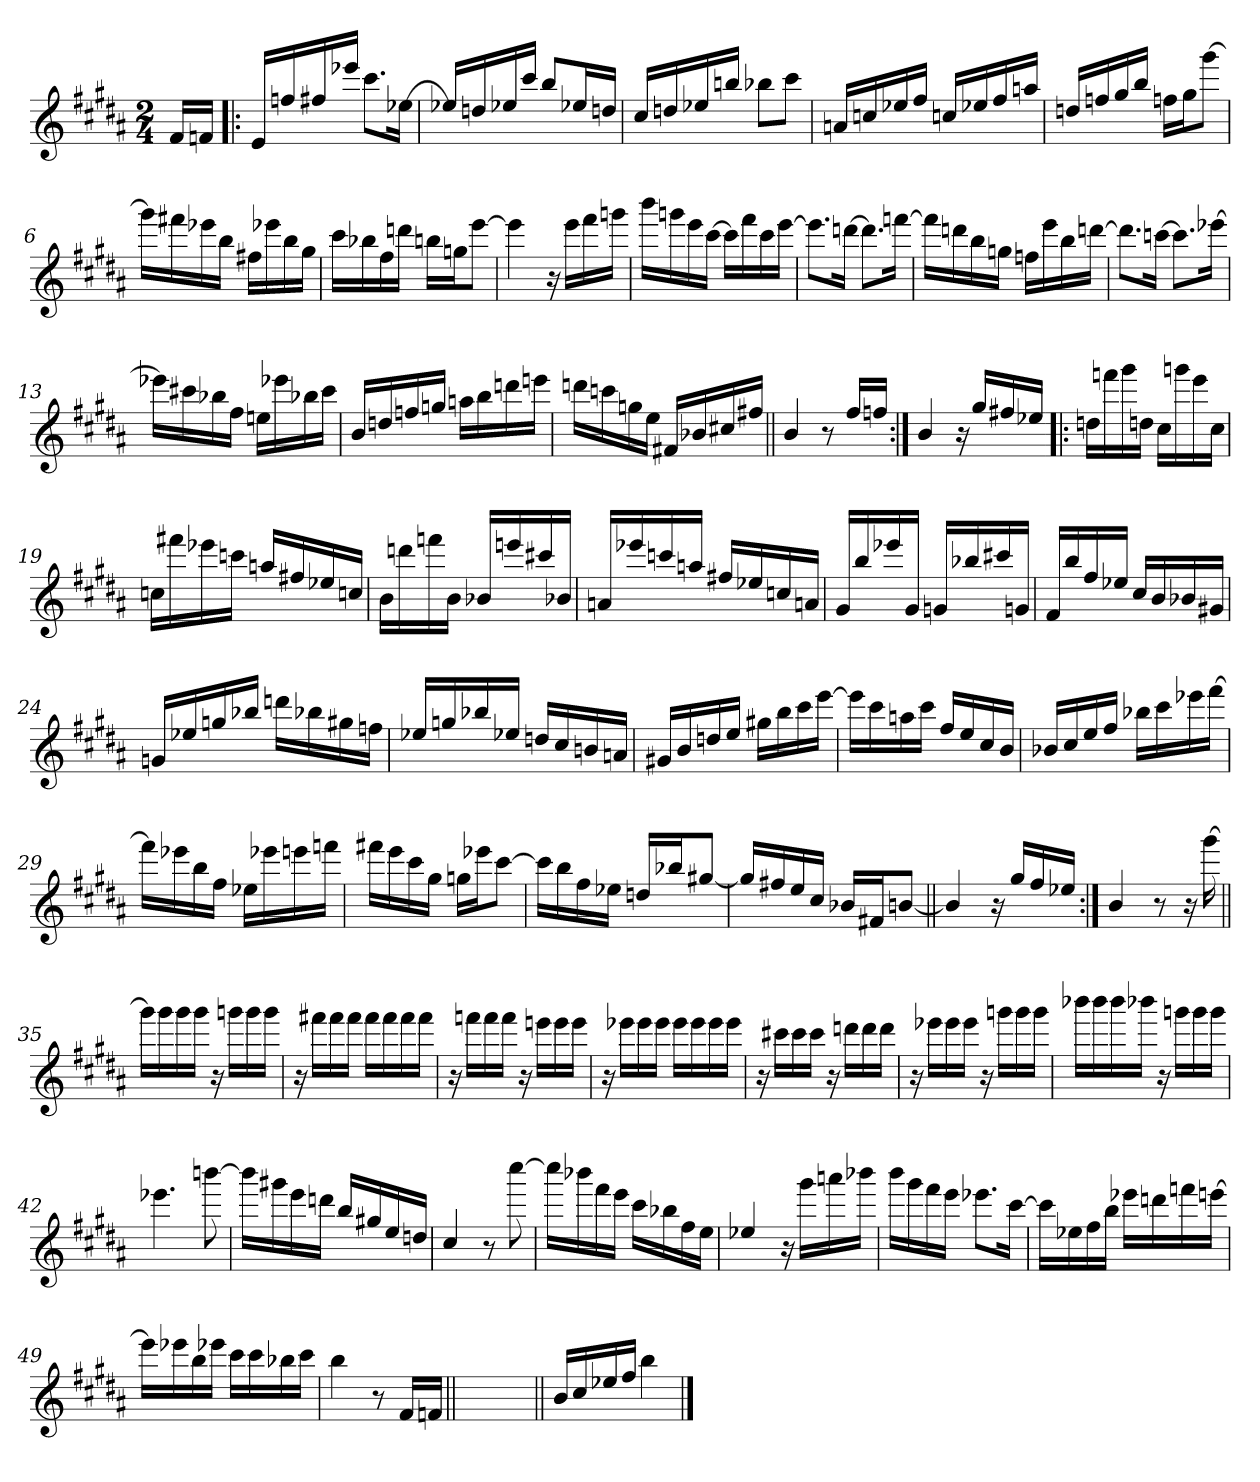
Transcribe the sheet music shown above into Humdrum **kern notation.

**kern
*part1
*staff1
*clefG2
*k[f#c#g#d#a#]
*B:
*M2/4
=
16f#/LL
16fn/JJ
=1!|:
16e/LL
16ffn/
16ff#X/
16eee-X/JJ
8.ccc#\L
[16ee-X\Jk
=2
16ee-X/LL]
16ddn/
16ee-X/
16ccc#/JJ
8bb/L
16ee-X/L
16ddn/JJ
=3
16cc#/LL
16ddn/
16ee-X/
16bbn/JJ
8bb-X\L
8ccc#\J
=4
16an/LL
16ccn/
16ee-X/
16ff#/JJ
16ccn/LL
16ee-X/
16ff#/
16aan/JJ
!!LO:LB:g=z
=5
16ddn/LL
16ffn/
16gg#/
16bb/JJ
16ffn\LL
16gg#\J
[8ggg#\J
=6
16ggg#\LL]
16fff#X\
16eee-X\
16bb\JJ
16ff#X\LL
16eee-X\
16bb\
16gg#\JJ
=7
16ccc#\LL
16bb-X\
16ff#\
16dddn\JJ
16bbn\LL
16ggn\J
[8eee\J
=8
4eee\]
16r
16eee\LL
16fff#\
16gggn\JJ
!!LO:LB:g=z
=9
16bbb\LL
16gggn\
16eee\
[16ccc#\JJ
16ccc#\LL]
16fff#\
16ccc#\
[16eee\JJ
=10
8.eee\L]
[16dddn\Jk
8.ddd\L]
[16fffn\Jk
=11
16fffn\LL]
16dddn\
16bb\
16ggn\JJ
16ffn\LL
16eee\
16bb\
[16dddn\JJ
=12
8.dddn\L]
[16cccn\Jk
8.ccc\L]
[16eee-X\Jk
=13
16eee-X\LL]
16ccc#X\
16bb-X\
16ff#\JJ
16een\LL
16eee-X\
16bb-X\
16ccc#\JJ
!!LO:LB:g=z
=14
16b/LL
16ddn/
16ffn/
16ggn/JJ
16aan\LL
16bb\
16dddn\
16eeen\JJ
=15
16dddn\LL
16cccn\
16ggn\
16ee\JJ
16f#X/LL
16b-X/
16cc#X/
16ff#X/JJ
=16||
4b/
8r
16ff#/LL
16ffn/JJ
=17:|!
4b/
16r
16gg#/LL
16ff#X/
16ee-X/JJ
!!LO:LB:g=z
=18!|:
16ddn\LL
16fffn\
16ggg#\
16ddn\JJ
16cc#\LL
16gggn\
16eee\
16cc#\JJ
=19
16ccn\LL
16fff#X\
16eee-X\
16cccn\JJ
16aan/LL
16ff#X/
16ee-X/
16ccn/JJ
=20
16b\LL
16dddn\
16fffn\
16b\JJ
16b-X/LL
16eeen/
16ccc#X/
16b-X/JJ
=21
16an/LL
16eee-X/
16cccn/
16aan/JJ
16ff#X/LL
16ee-X/
16ccn/
16an/JJ
!!LO:LB:g=z
=22
16g#/LL
16bb/
16eee-X/
16g#/JJ
16gn/LL
16bb-X/
16ccc#X/
16gn/JJ
=23
16f#/LL
16bb/
16ff#/
16ee-X/JJ
16cc#/LL
16b/
16b-X/
16g#X/JJ
=24
16gn/LL
16ee-X/
16ggn/
16bb-X/JJ
16dddn\LL
16bb-X\
16gg#X\
16ffn\JJ
=25
16ee-X/LL
16ggn/
16bb-X/
16ee-X/JJ
16ddn/LL
16cc#/
16bn/
16an/JJ
!!LO:LB:g=z
=26
16g#X/LL
16b/
16ddn/
16ee/JJ
16gg#X\LL
16bb\
16ccc#\
[16eee\JJ
=27
16eee\LL]
16ccc#\
16aan\
16ccc#\JJ
16ff#/LL
16ee/
16cc#/
16b/JJ
=28
16b-X/LL
16cc#/
16ee/
16ff#/JJ
16bb-X\LL
16ccc#\
16eee-X\
[16fff#\JJ
=29
16fff#\LL]
16eee-X\
16bb\
16ff#\JJ
16ee-X\LL
16eee-X\
16eeen\
16fffn\JJ
!!LO:LB:g=z
=30
16fff#X\LL
16eee\
16ccc#\
16gg#\JJ
16ggn\LL
16eee-X\J
[8ccc#\J
=31
16ccc#\LL]
16bb\
16ff#\
16ee-X\JJ
16ddn/LL
16bb-X/J
[8gg#X/J
=32
16gg#/LL]
16ff#X/
16ee/
16cc#/JJ
16b-X/LL
16f#X/J
[8bn/J
=33||
4b/]
16r
16gg#/LL
16ff#/
16ee-X/JJ
=34:|!
4b/
8r
16r
[16ggg#\
!!LO:LB:g=z
=35||
16ggg#\LL]
16ggg#\
16ggg#\
16ggg#\JJ
16r
16gggn\LL
16ggg\
16ggg\JJ
=36
16r
16fff#X\LL
16fff#\
16fff#\JJ
16fff#\LL
16fff#\
16fff#\
16fff#\JJ
=37
16r
16fffn\LL
16fff\
16fff\JJ
16r
16eeen\LL
16eee\
16eee\JJ
=38
16r
16eee-X\LL
16eee-\
16eee-\JJ
16eee-\LL
16eee-\
16eee-\
16eee-\JJ
=39
16r
16ccc#X\LL
16ccc#\
16ccc#\JJ
16r
16dddn\LL
16ddd\
16ddd\JJ
!!LO:PB:g=z
=40
16r
16eee-X\LL
16eee-\
16eee-\JJ
16r
16gggn\LL
16ggg\
16ggg\JJ
=41
16bbb-X\LL
16bbb-\
16bbb-\
16bbb-X\JJ
16r
16gggn\LL
16ggg\
16ggg\JJ
=42
4.eee-X\
[8bbbn\
=43
16bbb\LL]
16ggg#X\
16eee\
16dddn\JJ
16bb/LL
16gg#X/
16ee/
16ddn/JJ
!!LO:LB:g=z
=44
4cc#/
8r
[8cccc#\
=45
16cccc#\LL]
16bbb-X\
16fff#\
16eee\JJ
16ccc#\LL
16bb-X\
16ff#\
16ee\JJ
=46
4ee-X/
16r
16ggg#\LL
16aaan\
16bbb-X\JJ
=47
16bbb\LL
16ggg#\
16fff#\
16eee\JJ
8.eee-X\L
[16ccc#\Jk
!!LO:LB:g=z
=48
16ccc#\LL]
16ee-X\
16ff#\
16bb\JJ
16eee-X\LL
16dddn\
16fffn\
[16eeen\JJ
=49
16eee\LL]
16eee-X\
16bb\
16eee-X\JJ
16ccc#\LL
16ccc#\
16bb-X\
16ccc#\JJ
=50
4bb\
8r
16f#/LL
16fn/JJ
=51||
2ryy
=52||
16b/LL
16cc#/
16ee-X/
16ff#/JJ
4bb\
==
*-
